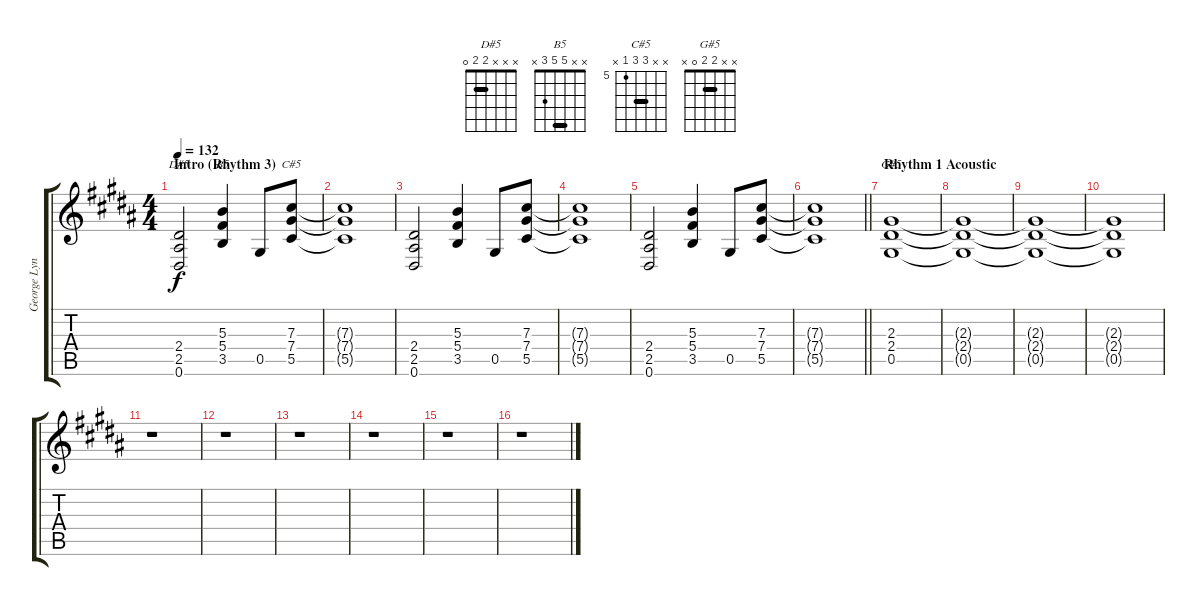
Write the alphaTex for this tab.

\track ("George Lynch Rhythm" "George Lyn") {instrument distortionguitar}
\staff {score tabs}
\tuning (Eb4 Bb3 Gb3 Db3 Ab2 Eb2) {hide}
\chord ("D#5" x x x 2 2 0) {barre 2}
\chord ("B5" x x 5 5 3 x) {barre 5}
\chord ("C#5" x x 7 7 5 x) {firstfret 5 barre 7}
\chord ("G#5" x x 2 2 0 x) {barre 2}
\ts (4 4)
\section ("" "Intro (Rhythm 3)")
\tempo 132
\clef g2
\ks g#minor
(2.4 2.5 0.6).2{ch "D#5" dy f instrument distortionguitar} (5.3 5.4 3.5).4{ch "B5"} 0.5.8 (7.3 7.4 5.5).8{ch "C#5"} |
(7.3{t} 7.4{t} 5.5{t}).1 |
(2.4 2.5 0.6).2 (5.3 5.4 3.5).4 0.5.8 (7.3 7.4 5.5).8 |
(7.3{t} 7.4{t} 5.5{t}).1 |
(2.4 2.5 0.6).2 (5.3 5.4 3.5).4 0.5.8 (7.3 7.4 5.5).8 |
\barLineRight lightlight
(7.3{t} 7.4{t} 5.5{t}).1 |
\section ("" "Rhythm 1 Acoustic")
(2.3 2.4 0.5).1{ch "G#5"} |
(2.3{t} 2.4{t} 0.5{t}).1 |
(2.3{t} 2.4{t} 0.5{t}).1 |
(2.3{t} 2.4{t} 0.5{t}).1 |
r.1 |
r.1 |
r.1 |
r.1 |
r.1 |
r.1
